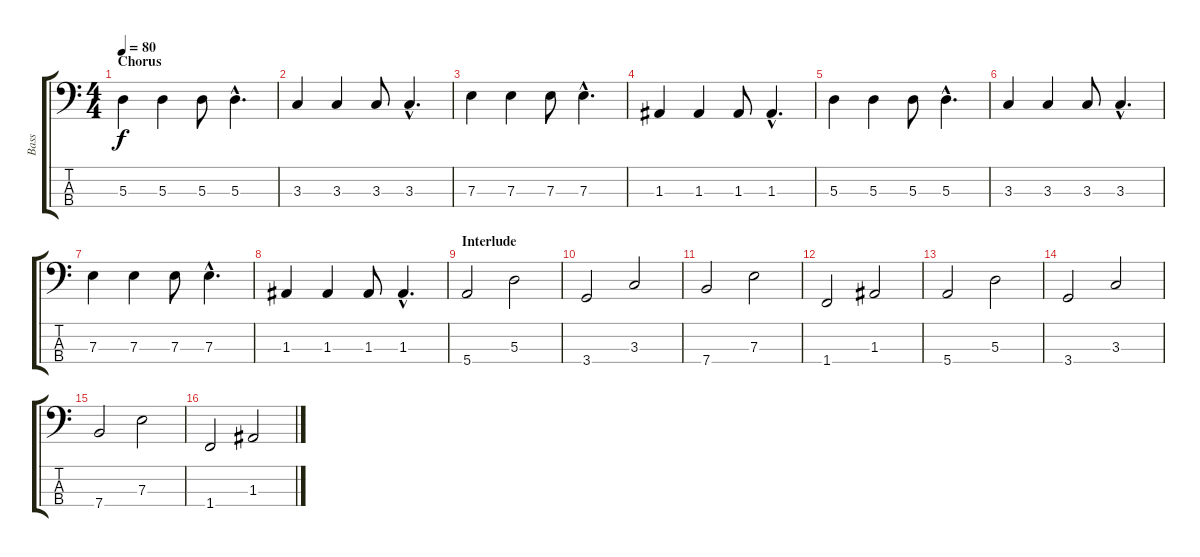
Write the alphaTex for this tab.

\track ("Bass" "Bass") {instrument electricbassfinger}
\staff {score tabs}
\tuning (G2 D2 A1 E1) {hide}
\ts (4 4)
\section ("" "Chorus")
\tempo 80
\clef f4
\ks c
5.3.4{dy f} 5.3.4 5.3.8 5.3{hac}.4{d} |
3.3.4 3.3.4 3.3.8 3.3{hac}.4{d} |
7.3.4 7.3.4 7.3.8 7.3{hac}.4{d} |
1.3.4 1.3.4 1.3.8 1.3{hac}.4{d} |
5.3.4 5.3.4 5.3.8 5.3{hac}.4{d} |
3.3.4 3.3.4 3.3.8 3.3{hac}.4{d} |
7.3.4 7.3.4 7.3.8 7.3{hac}.4{d} |
1.3.4 1.3.4 1.3.8 1.3{hac}.4{d} |
\section ("" "Interlude")
5.4.2 5.3.2 |
3.4.2 3.3.2 |
7.4.2 7.3.2 |
1.4.2 1.3.2 |
5.4.2 5.3.2 |
3.4.2 3.3.2 |
7.4.2 7.3.2 |
1.4.2 1.3.2
